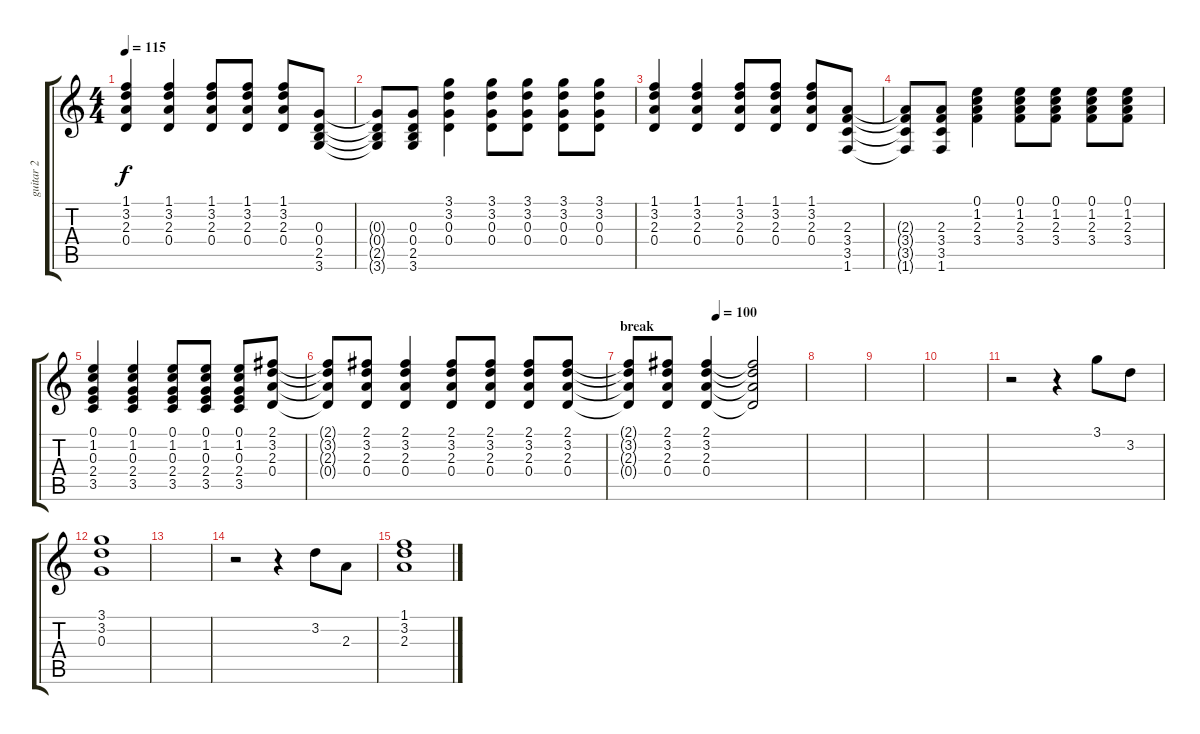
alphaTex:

\track ("guitar 2" "guitar 2") {instrument acousticguitarsteel}
\staff {score tabs}
\tuning (E4 B3 G3 D3 A2 E2) {hide}
\ts (4 4)
\tempo 115
\clef g2
\ks c
(1.1 3.2 2.3 0.4).4{dy f} (1.1 3.2 2.3 0.4).4 (1.1 3.2 2.3 0.4).8 (1.1 3.2 2.3 0.4).8 (1.1 3.2 2.3 0.4).8 (0.3 0.4 2.5 3.6).8 |
(0.3{t} 0.4{t} 2.5{t} 3.6{t}).8 (0.3 0.4 2.5 3.6).8 (3.1 3.2 0.3 0.4).4 (3.1 3.2 0.3 0.4).8 (3.1 3.2 0.3 0.4).8 (3.1 3.2 0.3 0.4).8 (3.1 3.2 0.3 0.4).8 |
(1.1 3.2 2.3 0.4).4 (1.1 3.2 2.3 0.4).4 (1.1 3.2 2.3 0.4).8 (1.1 3.2 2.3 0.4).8 (1.1 3.2 2.3 0.4).8 (2.3 3.4 3.5 1.6).8 |
(2.3{t} 3.4{t} 3.5{t} 1.6{t}).8 (2.3 3.4 3.5 1.6).8 (0.1 1.2 2.3 3.4).4 (0.1 1.2 2.3 3.4).8 (0.1 1.2 2.3 3.4).8 (0.1 1.2 2.3 3.4).8 (0.1 1.2 2.3 3.4).8 |
(0.1 1.2 0.3 2.4 3.5).4 (0.1 1.2 0.3 2.4 3.5).4 (0.1 1.2 0.3 2.4 3.5).8 (0.1 1.2 0.3 2.4 3.5).8 (0.1 1.2 0.3 2.4 3.5).8 (2.1 3.2 2.3 0.4).8 |
(2.1{t} 3.2{t} 2.3{t} 0.4{t}).8 (2.1 3.2 2.3 0.4).8 (2.1 3.2 2.3 0.4).4 (2.1 3.2 2.3 0.4).8 (2.1 3.2 2.3 0.4).8 (2.1 3.2 2.3 0.4).8 (2.1 3.2 2.3 0.4).8 |
\section ("" "break")
\tempo (100 0.5)
(2.1{t} 3.2{t} 2.3{t} 0.4{t}).8 (2.1 3.2 2.3 0.4).8 (2.1 3.2 2.3 0.4).4 (2.1{t} 3.2{t} 2.3{t} 0.4{t}).2 |
|
|
|
r.2 r.4 3.1.8 3.2.8 |
(3.1 3.2 0.3).1 |
|
r.2 r.4 3.2.8 2.3.8 |
(1.1 3.2 2.3).1
